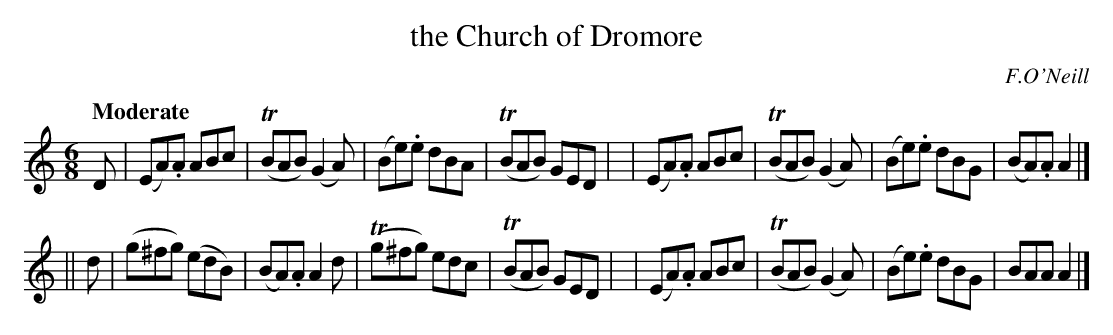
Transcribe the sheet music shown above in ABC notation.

X:1
T: the Church of Dromore
Q: "Moderate"
O: F.O'Neill
M: 6/8
L: 1/8
K: Am
D \
| (EA).A ABc | (TBAB) (G2A) | (Be).e dBA | (TBAB) GED |\
| (EA).A ABc | (TBAB) (G2A) | (Be).e dBG | (BA).A A2 |]
|| d \
| (g^fg) (edB) | (BA).A A2d | (Tg^fg) edc | (TBAB) GED |\
| (EA).A ABc | (TBAB) (G2A) | (Be).e dBG | BAA A2 |]
